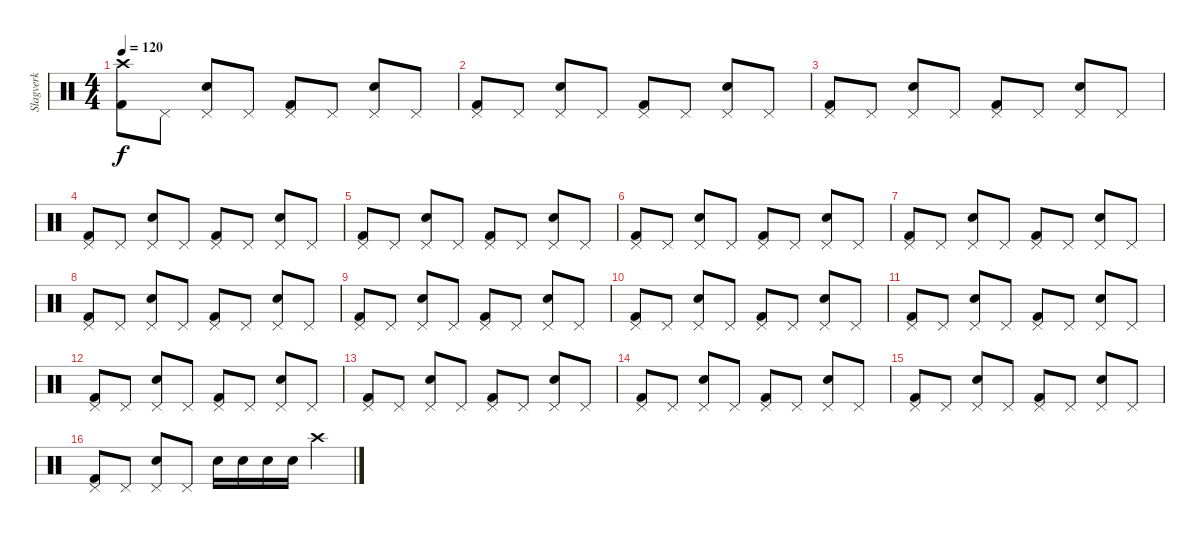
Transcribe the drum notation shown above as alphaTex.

\track ("Slagverk" "Slagverk") {instrument percussion}
\staff {score}
\articulation defaults
\ts (4 4)
\tempo 120
\clef neutral
\ks c
("Crash high (hit)" "Kick (hit) 2").8{dy f} "Pedal Hi-Hat (hit)".8 ("Pedal Hi-Hat (hit)" "Snare (hit) 2").8 "Pedal Hi-Hat (hit)".8 ("Pedal Hi-Hat (hit)" "Kick (hit) 2").8 "Pedal Hi-Hat (hit)".8 ("Pedal Hi-Hat (hit)" "Snare (hit) 2").8 "Pedal Hi-Hat (hit)".8 |
("Pedal Hi-Hat (hit)" "Kick (hit) 2").8 "Pedal Hi-Hat (hit)".8 ("Pedal Hi-Hat (hit)" "Snare (hit) 2").8 "Pedal Hi-Hat (hit)".8 ("Pedal Hi-Hat (hit)" "Kick (hit) 2").8 "Pedal Hi-Hat (hit)".8 ("Pedal Hi-Hat (hit)" "Snare (hit) 2").8 "Pedal Hi-Hat (hit)".8 |
("Pedal Hi-Hat (hit)" "Kick (hit) 2").8 "Pedal Hi-Hat (hit)".8 ("Pedal Hi-Hat (hit)" "Snare (hit) 2").8 "Pedal Hi-Hat (hit)".8 ("Pedal Hi-Hat (hit)" "Kick (hit) 2").8 "Pedal Hi-Hat (hit)".8 ("Pedal Hi-Hat (hit)" "Snare (hit) 2").8 "Pedal Hi-Hat (hit)".8 |
("Pedal Hi-Hat (hit)" "Kick (hit) 2").8 "Pedal Hi-Hat (hit)".8 ("Pedal Hi-Hat (hit)" "Snare (hit) 2").8 "Pedal Hi-Hat (hit)".8 ("Pedal Hi-Hat (hit)" "Kick (hit) 2").8 "Pedal Hi-Hat (hit)".8 ("Pedal Hi-Hat (hit)" "Snare (hit) 2").8 "Pedal Hi-Hat (hit)".8 |
("Pedal Hi-Hat (hit)" "Kick (hit) 2").8 "Pedal Hi-Hat (hit)".8 ("Pedal Hi-Hat (hit)" "Snare (hit) 2").8 "Pedal Hi-Hat (hit)".8 ("Pedal Hi-Hat (hit)" "Kick (hit) 2").8 "Pedal Hi-Hat (hit)".8 ("Pedal Hi-Hat (hit)" "Snare (hit) 2").8 "Pedal Hi-Hat (hit)".8 |
("Pedal Hi-Hat (hit)" "Kick (hit) 2").8 "Pedal Hi-Hat (hit)".8 ("Pedal Hi-Hat (hit)" "Snare (hit) 2").8 "Pedal Hi-Hat (hit)".8 ("Pedal Hi-Hat (hit)" "Kick (hit) 2").8 "Pedal Hi-Hat (hit)".8 ("Pedal Hi-Hat (hit)" "Snare (hit) 2").8 "Pedal Hi-Hat (hit)".8 |
("Pedal Hi-Hat (hit)" "Kick (hit) 2").8 "Pedal Hi-Hat (hit)".8 ("Pedal Hi-Hat (hit)" "Snare (hit) 2").8 "Pedal Hi-Hat (hit)".8 ("Pedal Hi-Hat (hit)" "Kick (hit) 2").8 "Pedal Hi-Hat (hit)".8 ("Pedal Hi-Hat (hit)" "Snare (hit) 2").8 "Pedal Hi-Hat (hit)".8 |
("Pedal Hi-Hat (hit)" "Kick (hit) 2").8 "Pedal Hi-Hat (hit)".8 ("Pedal Hi-Hat (hit)" "Snare (hit) 2").8 "Pedal Hi-Hat (hit)".8 ("Pedal Hi-Hat (hit)" "Kick (hit) 2").8 "Pedal Hi-Hat (hit)".8 ("Pedal Hi-Hat (hit)" "Snare (hit) 2").8 "Pedal Hi-Hat (hit)".8 |
("Pedal Hi-Hat (hit)" "Kick (hit) 2").8 "Pedal Hi-Hat (hit)".8 ("Pedal Hi-Hat (hit)" "Snare (hit) 2").8 "Pedal Hi-Hat (hit)".8 ("Pedal Hi-Hat (hit)" "Kick (hit) 2").8 "Pedal Hi-Hat (hit)".8 ("Pedal Hi-Hat (hit)" "Snare (hit) 2").8 "Pedal Hi-Hat (hit)".8 |
("Pedal Hi-Hat (hit)" "Kick (hit) 2").8 "Pedal Hi-Hat (hit)".8 ("Pedal Hi-Hat (hit)" "Snare (hit) 2").8 "Pedal Hi-Hat (hit)".8 ("Pedal Hi-Hat (hit)" "Kick (hit) 2").8 "Pedal Hi-Hat (hit)".8 ("Pedal Hi-Hat (hit)" "Snare (hit) 2").8 "Pedal Hi-Hat (hit)".8 |
("Pedal Hi-Hat (hit)" "Kick (hit) 2").8 "Pedal Hi-Hat (hit)".8 ("Pedal Hi-Hat (hit)" "Snare (hit) 2").8 "Pedal Hi-Hat (hit)".8 ("Pedal Hi-Hat (hit)" "Kick (hit) 2").8 "Pedal Hi-Hat (hit)".8 ("Pedal Hi-Hat (hit)" "Snare (hit) 2").8 "Pedal Hi-Hat (hit)".8 |
("Pedal Hi-Hat (hit)" "Kick (hit) 2").8 "Pedal Hi-Hat (hit)".8 ("Pedal Hi-Hat (hit)" "Snare (hit) 2").8 "Pedal Hi-Hat (hit)".8 ("Pedal Hi-Hat (hit)" "Kick (hit) 2").8 "Pedal Hi-Hat (hit)".8 ("Pedal Hi-Hat (hit)" "Snare (hit) 2").8 "Pedal Hi-Hat (hit)".8 |
("Pedal Hi-Hat (hit)" "Kick (hit) 2").8 "Pedal Hi-Hat (hit)".8 ("Pedal Hi-Hat (hit)" "Snare (hit) 2").8 "Pedal Hi-Hat (hit)".8 ("Pedal Hi-Hat (hit)" "Kick (hit) 2").8 "Pedal Hi-Hat (hit)".8 ("Pedal Hi-Hat (hit)" "Snare (hit) 2").8 "Pedal Hi-Hat (hit)".8 |
("Pedal Hi-Hat (hit)" "Kick (hit) 2").8 "Pedal Hi-Hat (hit)".8 ("Pedal Hi-Hat (hit)" "Snare (hit) 2").8 "Pedal Hi-Hat (hit)".8 ("Pedal Hi-Hat (hit)" "Kick (hit) 2").8 "Pedal Hi-Hat (hit)".8 ("Pedal Hi-Hat (hit)" "Snare (hit) 2").8 "Pedal Hi-Hat (hit)".8 |
("Pedal Hi-Hat (hit)" "Kick (hit) 2").8 "Pedal Hi-Hat (hit)".8 ("Pedal Hi-Hat (hit)" "Snare (hit) 2").8 "Pedal Hi-Hat (hit)".8 ("Pedal Hi-Hat (hit)" "Kick (hit) 2").8 "Pedal Hi-Hat (hit)".8 ("Pedal Hi-Hat (hit)" "Snare (hit) 2").8 "Pedal Hi-Hat (hit)".8 |
("Pedal Hi-Hat (hit)" "Kick (hit) 2").8 "Pedal Hi-Hat (hit)".8 ("Pedal Hi-Hat (hit)" "Snare (hit) 2").8 "Pedal Hi-Hat (hit)".8 "Snare (hit) 2".16 "Snare (hit) 2".16 "Snare (hit) 2".16 "Snare (hit) 2".16 "Crash high (hit)".4
